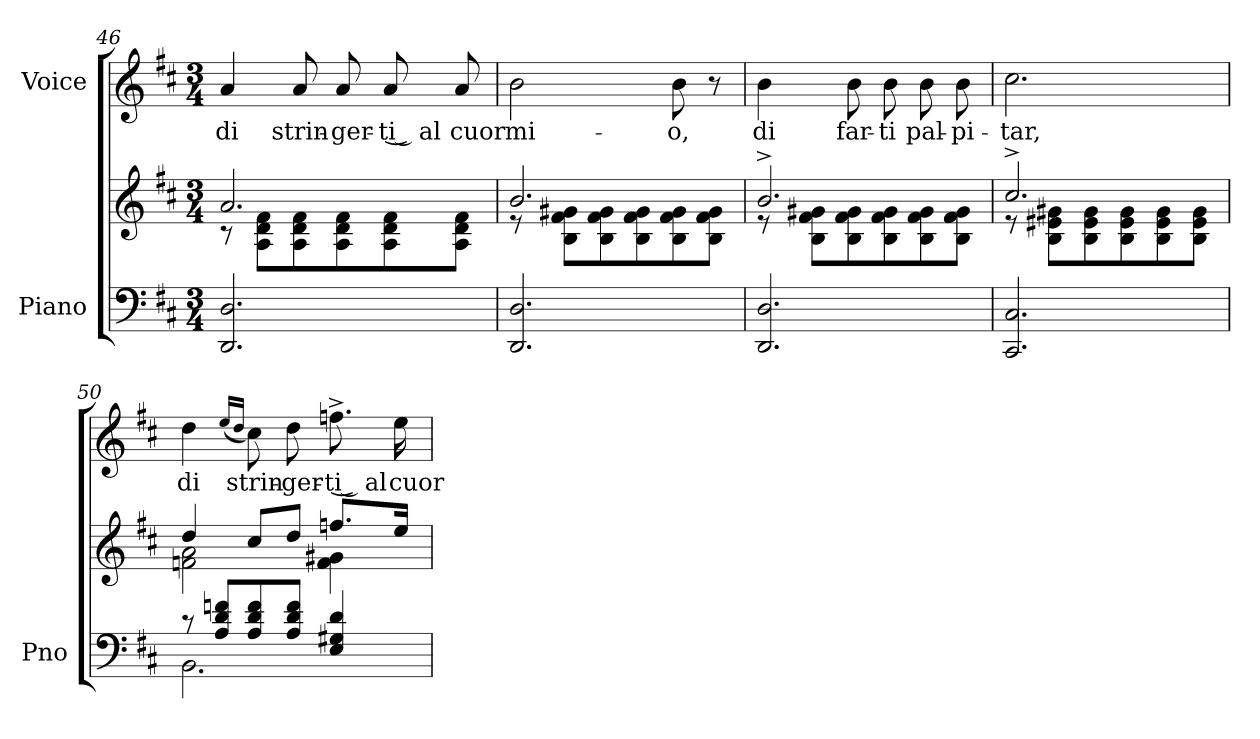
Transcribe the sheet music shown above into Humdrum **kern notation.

**kern	**kern	**kern	**text
*part2	*part2	*part1	*part1
*staff3	*staff2	*staff1	*staff1
*I"Piano	*	*I"Voice	*
*I'Pno	*	*	*
!!LO:PB:g=z
*clefF4	*clefG2	*clefG2	*
*k[f#c#]	*k[f#c#]	*k[f#c#]	*
*M3/4	*M3/4	*M3/4	*
=46	=46	=46	=46
*	*^	*	*
!	!	!	!	!LO:LY:b
2.DD/ 2.D/	2.a/	8r	4a/	di
.	.	8A\ 8d\ 8f#\L	.	.
!	!	!	!	!LO:LY:b
.	.	8A\ 8d\ 8f#\	8a/	strin-
!	!	!	!	!LO:LY:b
.	.	8A\ 8d\ 8f#\	8a/	-ger-
!	!	!	!	!LO:LY:b
.	.	8A\ 8d\ 8f#\	8a/	-ti͜ al
!	!	!	!	!LO:LY:b
.	.	8A\ 8d\ 8f#\J	8a/	cuor
=47	=47	=47	=47	=47
!	!	!	!	!LO:LY:b
2.DD/ 2.D/	2.b/	8r	2b\	mi-
.	.	8B\ 8f#\ 8g#X\L	.	.
.	.	8B\ 8f#\ 8g#\	.	.
.	.	8B\ 8f#\ 8g#\	.	.
!	!	!	!	!LO:LY:b
.	.	8B\ 8f#\ 8g#\	8b\	-o,
.	.	8B\ 8f#\ 8g#\J	8r	.
=48	=48	=48	=48	=48
!	!	!	!	!LO:LY:b
2.DD/ 2.D/	2.b^/	8r	4b\	di
.	.	8B\ 8f#\ 8g#X\L	.	.
!	!	!	!	!LO:LY:b
.	.	8B\ 8f#\ 8g#\	8b\	far-
!	!	!	!	!LO:LY:b
.	.	8B\ 8f#\ 8g#\	8b\	-ti
!	!	!	!	!LO:LY:b
.	.	8B\ 8f#\ 8g#\	8b\	pal-
!	!	!	!	!LO:LY:b
.	.	8B\ 8f#\ 8g#\J	8b\	-pi-
=49	=49	=49	=49	=49
!	!	!	!	!LO:LY:b
2.CC#/ 2.C#/	2.cc#^/	8r	2.cc#\	-tar,
.	.	8B\ 8e#X\ 8g#X\L	.	.
.	.	8B\ 8e#\ 8g#\	.	.
.	.	8B\ 8e#\ 8g#\	.	.
.	.	8B\ 8e#\ 8g#\	.	.
.	.	8B\ 8e#\ 8g#\J	.	.
!!LO:LB:g=z
=50	=50	=50	=50	=50
*^	*	*	*	*
!	!	!	!	!	!LO:LY:b
8r	2.BB\	4dd/	2fn\ 2a\	4dd\	di
8A/ 8d/ 8fn/L	.	.	.	.	.
.	.	.	.	(<16qee/LL	.
.	.	.	.	16qdd/JJ	.
!	!	!	!	!	!LO:LY:b
8A/ 8d/ 8f/	.	8cc#/L	.	8cc#\)	strin-
!	!	!	!	!	!LO:LY:b
8A/ 8d/ 8f/J	.	8dd/J	.	8dd\	-ger-
!	!	!	!	!	!LO:LY:b
4E/ 4G#X/ 4d/	.	8.ffn/L	4f\ 4g#X\	8.ffn^\	-ti͜ al
!	!	!	!	!	!LO:LY:b
.	.	16ee/Jk	.	16ee\	cuor
*v	*v	*	*	*	*
*	*v	*v	*	*
=	=	=	=
*-	*-	*-	*-
